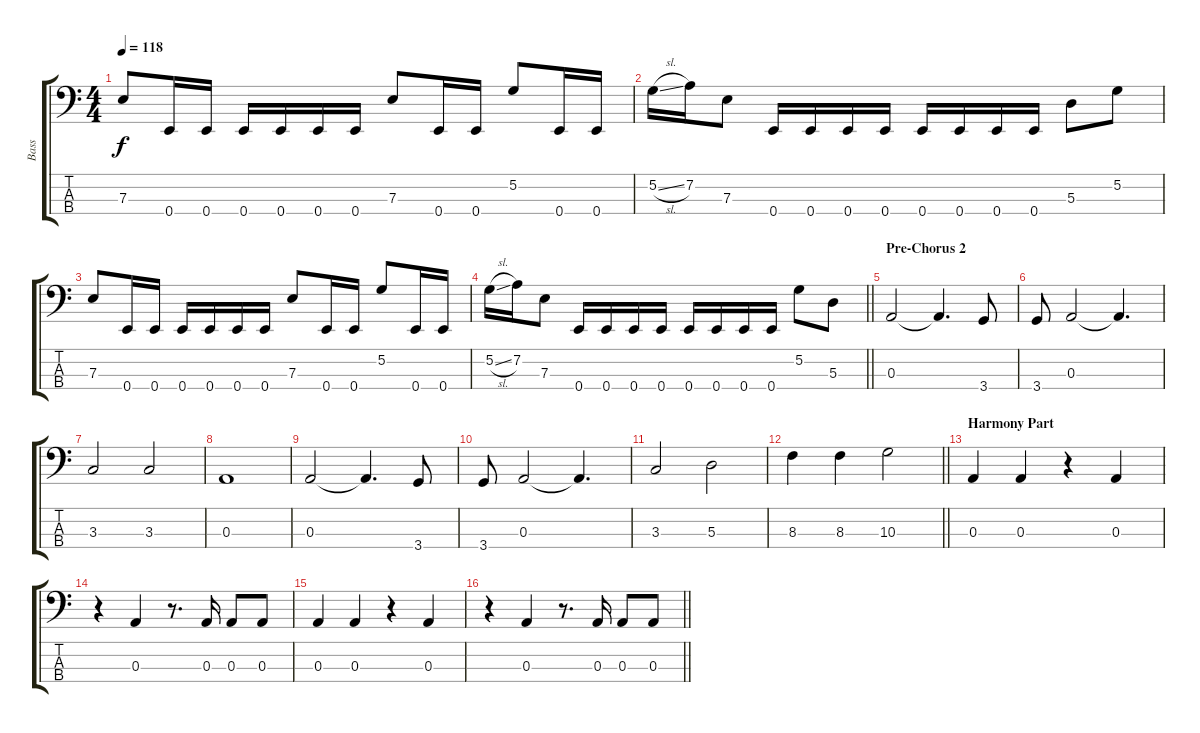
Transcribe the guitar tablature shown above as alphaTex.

\track ("Bass" "Bass") {instrument electricbassfinger}
\staff {score tabs}
\tuning (G2 D2 A1 E1) {hide}
\ts (4 4)
\tempo 118
\clef f4
\ks c
7.3.8{dy f} 0.4.16 0.4.16 0.4.16 0.4.16 0.4.16 0.4.16 7.3.8 0.4.16 0.4.16 5.2.8 0.4.16 0.4.16 |
5.2{sl}.16 7.2.16 7.3.8 0.4.16 0.4.16 0.4.16 0.4.16 0.4.16 0.4.16 0.4.16 0.4.16 5.3.8 5.2.8 |
7.3.8 0.4.16 0.4.16 0.4.16 0.4.16 0.4.16 0.4.16 7.3.8 0.4.16 0.4.16 5.2.8 0.4.16 0.4.16 |
\barLineRight lightlight
5.2{sl}.16 7.2.16 7.3.8 0.4.16 0.4.16 0.4.16 0.4.16 0.4.16 0.4.16 0.4.16 0.4.16 5.2.8 5.3.8 |
\section ("" "Pre-Chorus 2")
0.3.2 0.3{t}.4{d} 3.4.8 |
3.4.8 0.3.2 0.3{t}.4{d} |
3.3.2 3.3.2 |
0.3.1 |
0.3.2 0.3{t}.4{d} 3.4.8 |
3.4.8 0.3.2 0.3{t}.4{d} |
3.3.2 5.3.2 |
\barLineRight lightlight
8.3.4 8.3.4 10.3.2 |
\section ("" "Harmony Part")
0.3.4 0.3.4 r.4 0.3.4 |
r.4 0.3.4 r.8{d} 0.3.16 0.3.8 0.3.8 |
0.3.4 0.3.4 r.4 0.3.4 |
\barLineRight lightlight
r.4 0.3.4 r.8{d} 0.3.16 0.3.8 0.3.8
